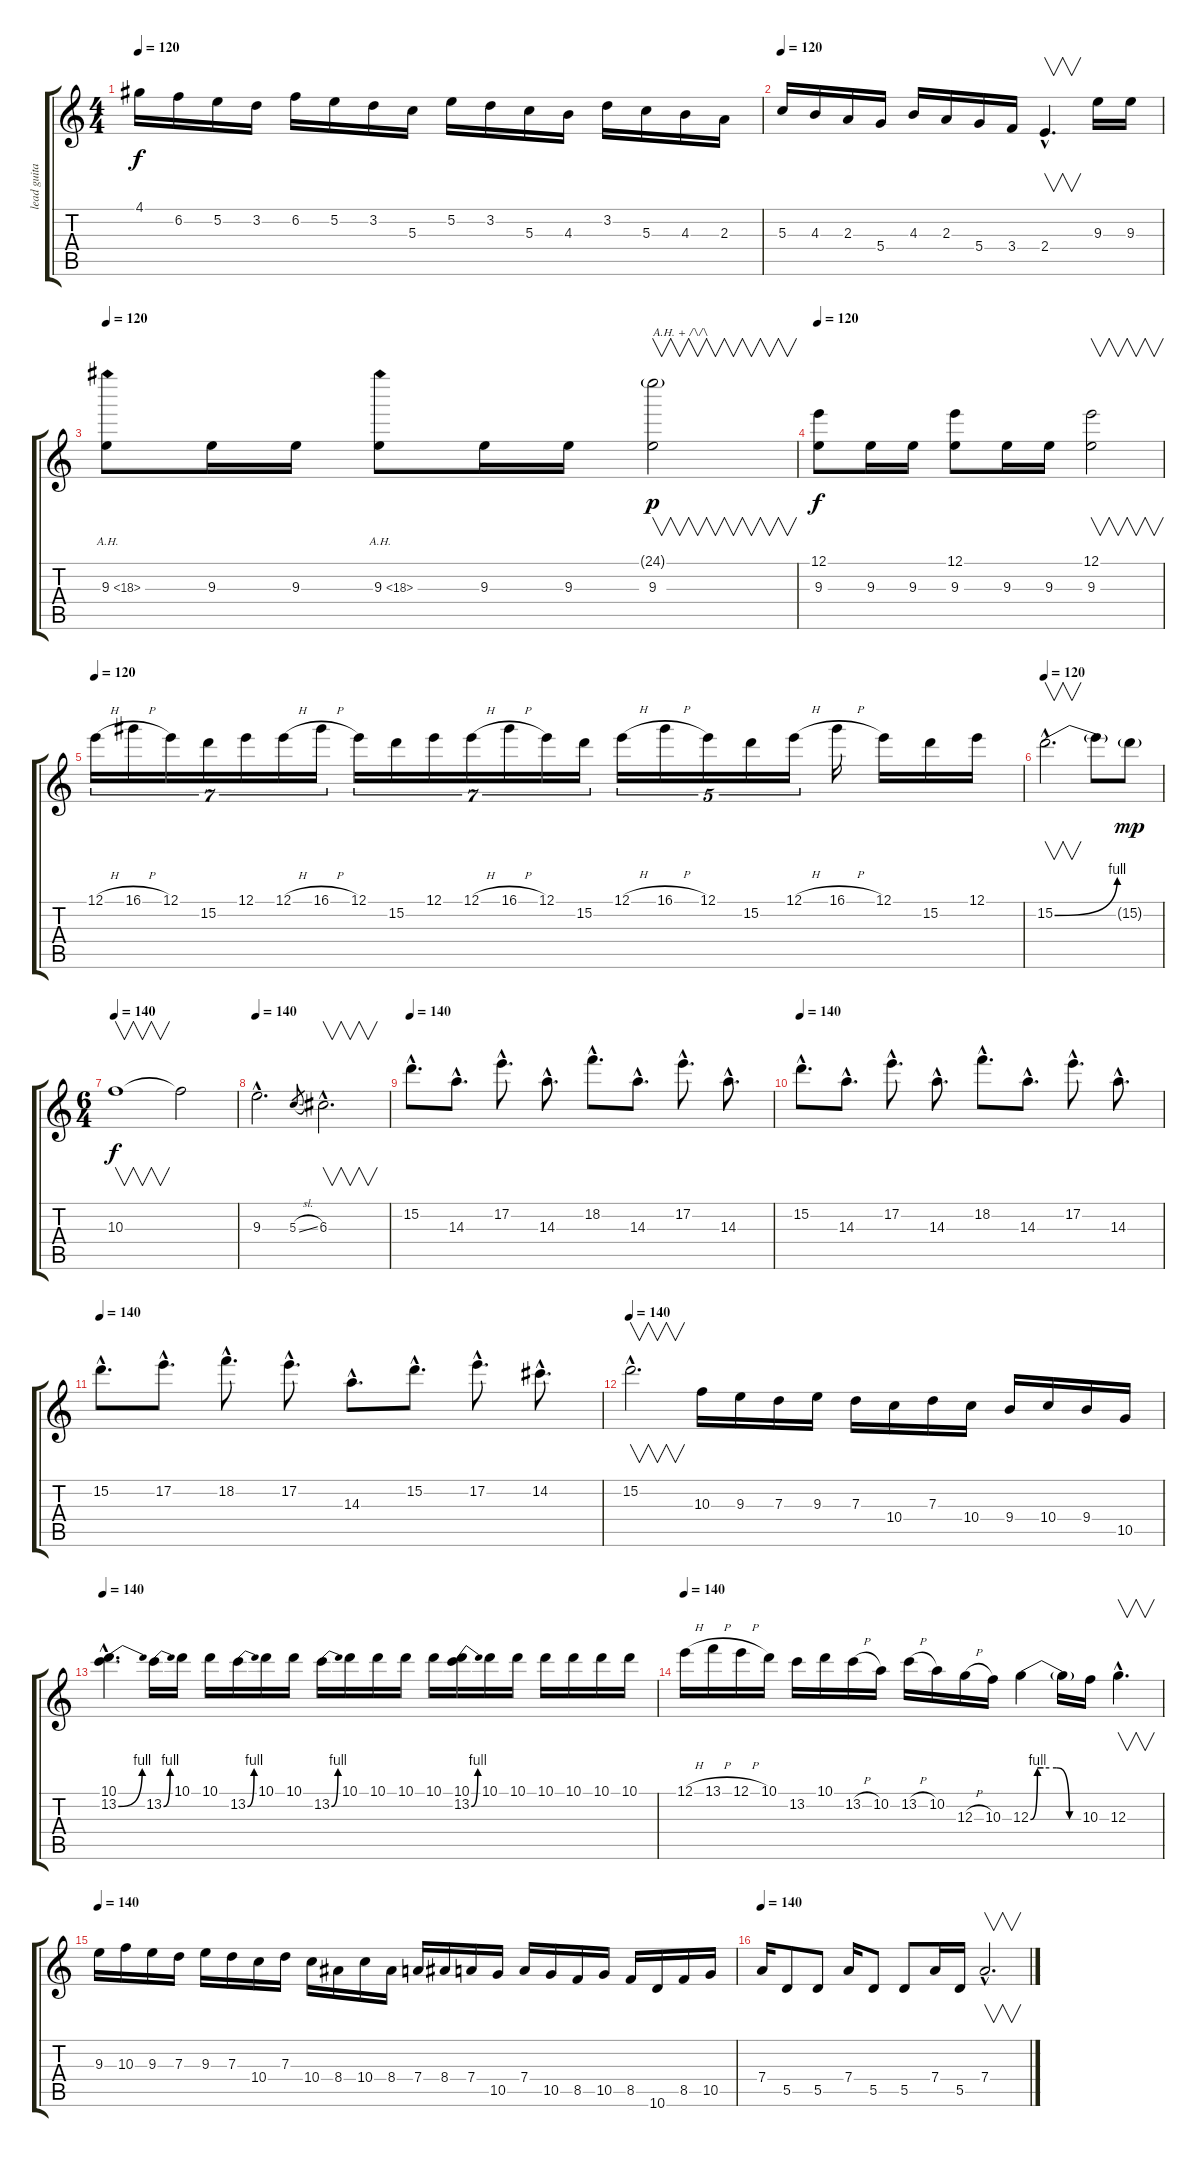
\track ("lead guitar" "lead guita") {instrument distortionguitar}
\staff {score tabs}
\tuning (E4 B3 G3 D3 A2 E2) {hide}
\ts (4 4)
\tempo 120
\clef g2
\ks c
4.1.16{dy f} 6.2.16 5.2.16 3.2.16 6.2.16 5.2.16 3.2.16 5.3.16 5.2.16 3.2.16 5.3.16 4.3.16 3.2.16 5.3.16 4.3.16 2.3.16 |
\tempo 120
5.3.16 4.3.16 2.3.16 5.4.16 4.3.16 2.3.16 5.4.16 3.4.16 2.4{hac}.4{v d} 9.3.16 9.3.16 |
\tempo 120
9.3{ah 9}.8 9.3.16 9.3.16 9.3{ah 9}.8 9.3.16 9.3.16 (24.1{g} 9.3).2{v txt "A.H. + /\\/\\" dy p} |
\tempo 120
(12.1 9.3).8{dy f} 9.3.16 9.3.16 (12.1 9.3).8 9.3.16 9.3.16 (12.1 9.3).2{v} |
\tempo 120
12.1{h}.16{tu (7 4)} 16.1{h}.16{tu (7 4)} 12.1.16{tu (7 4)} 15.2.16{tu (7 4)} 12.1.16{tu (7 4)} 12.1{h}.16{tu (7 4)} 16.1{h}.16{tu (7 4)} 12.1.16{tu (7 4)} 15.2.16{tu (7 4)} 12.1.16{tu (7 4)} 12.1{h}.16{tu (7 4)} 16.1{h}.16{tu (7 4)} 12.1.16{tu (7 4)} 15.2.16{tu (7 4)} 12.1{h}.16{tu (5 4)} 16.1{h}.16{tu (5 4)} 12.1.16{tu (5 4)} 15.2.16{tu (5 4)} 12.1{h}.16{tu (5 4)} 16.1{h}.16 12.1.16 15.2.16 12.1.16 |
\tempo 120
15.2{be (bend 0 0 60 4) hac}.2{v d} 15.2{t}.8 15.2{g}.8{dy mp} |
\ts (6 4)
\tempo 140
10.3.1{v dy f} 10.3{t}.2 |
\tempo 140
9.3{hac}.2{d} 5.3{sl}.8{gr} 6.3{hac}.2{v d} |
\tempo 140
15.2{hac}.8{d} 14.3{hac}.8{d} 17.2{hac}.8{d} 14.3{hac}.8{d} 18.2{hac}.8{d} 14.3{hac}.8{d} 17.2{hac}.8{d} 14.3{hac}.8{d} |
\tempo 140
15.2{hac}.8{d} 14.3{hac}.8{d} 17.2{hac}.8{d} 14.3{hac}.8{d} 18.2{hac}.8{d} 14.3{hac}.8{d} 17.2{hac}.8{d} 14.3{hac}.8{d} |
\tempo 140
15.2{hac}.8{d} 17.2{hac}.8{d} 18.2{hac}.8{d} 17.2{hac}.8{d} 14.3{hac}.8{d} 15.2{hac}.8{d} 17.2{hac}.8{d} 14.2{hac}.8{d} |
\tempo 140
15.2{hac}.2{v d} 10.3.16 9.3.16 7.3.16 9.3.16 7.3.16 10.4.16 7.3.16 10.4.16 9.4.16 10.4.16 9.4.16 10.5.16 |
\tempo 140
(10.1{hac} 13.2{be (bend 0 0 60 4) hac}).4{d} 13.2{be (bend 0 0 60 4)}.16 10.1.16 10.1.16 13.2{be (bend 0 0 60 4)}.16 10.1.16 10.1.16 13.2{be (bend 0 0 60 4)}.16 10.1.16 10.1.16 10.1.16 10.1.16 (10.1 13.2{be (bend 0 0 60 4)}).16 10.1.16 10.1.16 10.1.16 10.1.16 10.1.16 10.1.16 |
\tempo 140
12.1{h}.16 13.1{h}.16 12.1{h}.16 10.1.16 13.2.16 10.1.16 13.2{h}.16 10.2.16 13.2{h}.16 10.2.16 12.3{h}.16 10.3.16 12.3{be (custom 0 0 8 4 15 4 30 4 45 0 60 0)}.4 12.3{t}.16 10.3.16 12.3{hac}.4{v d} |
\tempo 140
9.3.16 10.3.16 9.3.16 7.3.16 9.3.16 7.3.16 10.4.16 7.3.16 10.4.16 8.4.16 10.4.16 8.4.16 7.4.16 8.4.16 7.4.16 10.5.16 7.4.16 10.5.16 8.5.16 10.5.16 8.5.16 10.6.16 8.5.16 10.5.16 |
\tempo 140
7.4.16 5.5.8 5.5.8 7.4.16 5.5.8 5.5.8 7.4.16 5.5.16 7.4{hac}.2{v d}
